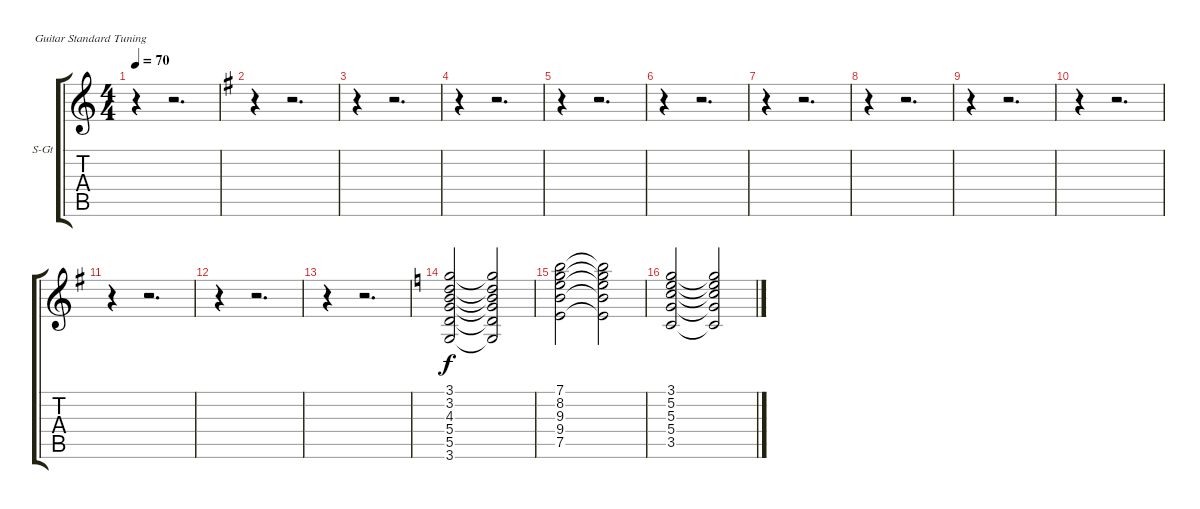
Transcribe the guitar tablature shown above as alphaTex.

\bracketExtendMode groupsimilarinstruments
\firstSystemTrackNameOrientation horizontal
\otherSystemsTrackNameOrientation horizontal
\track ("±³¾°" "S-Gt") {instrument stringensemble1}
\staff {score tabs}
\tuning (E4 B3 G3 D3 A2 E2)
\displaytranspose 12
\ts (4 4)
\beaming (8 2 2 2 2)
\tempo 70
\clef g2
\ks c
r.4{dy f instrument stringensemble1} r.2{d} |
\ks g
r.4 r.2{d} |
r.4 r.2{d} |
r.4 r.2{d} |
r.4 r.2{d} |
r.4 r.2{d} |
r.4 r.2{d} |
r.4 r.2{d} |
r.4 r.2{d} |
r.4 r.2{d} |
r.4 r.2{d} |
r.4 r.2{d} |
r.4 r.2{d} |
\ks c
(3.1 3.2 4.3 5.4 5.5 3.6).2 (3.1{t} 3.2{t} 4.3{t} 5.4{t} 5.5{t} 3.6{t}).2 |
(7.1 8.2 9.3 9.4 7.5).2 (7.1{t} 8.2{t} 9.3{t} 9.4{t} 7.5{t}).2 |
(3.1 5.2 5.3 5.4 3.5).2 (3.1{t} 5.2{t} 5.3{t} 5.4{t} 3.5{t}).2
